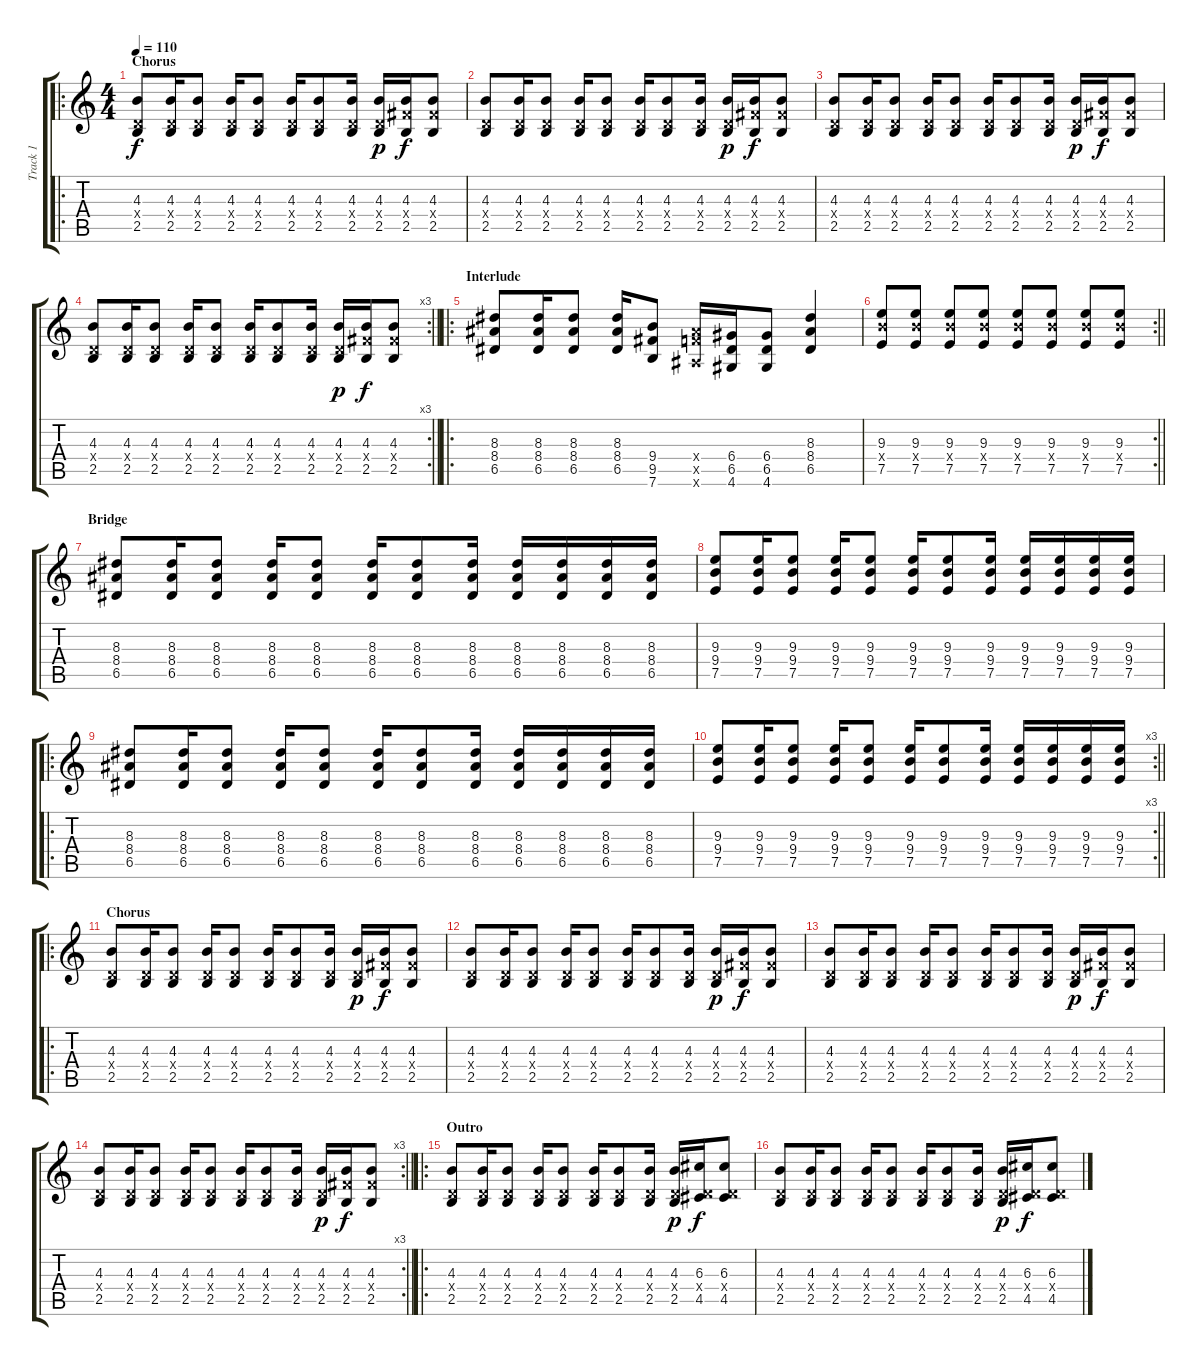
\track ("Track 1" "Track 1") {instrument distortionguitar}
\staff {score tabs}
\tuning (E4 B3 G3 D3 A2 E2) {hide}
\ro
\ts (4 4)
\section ("" "Chorus")
\tempo 110
\clef g2
\ks c
(4.3 0.4{x} 2.5).8{dy f instrument distortionguitar} (4.3 0.4{x} 2.5).16 (4.3 0.4{x} 2.5).8 (4.3 0.4{x} 2.5).16 (4.3 0.4{x} 2.5).8 (4.3 0.4{x} 2.5).16 (4.3 0.4{x} 2.5).8 (4.3 0.4{x} 2.5).16 (4.3 0.4{x} 2.5).16{dy p} (4.3 4.4{x} 2.5).16{dy f} (4.3 4.4{x} 2.5).8 |
(4.3 0.4{x} 2.5).8{instrument distortionguitar} (4.3 0.4{x} 2.5).16 (4.3 0.4{x} 2.5).8 (4.3 0.4{x} 2.5).16 (4.3 0.4{x} 2.5).8 (4.3 0.4{x} 2.5).16 (4.3 0.4{x} 2.5).8 (4.3 0.4{x} 2.5).16 (4.3 0.4{x} 2.5).16{dy p} (4.3 4.4{x} 2.5).16{dy f} (4.3 4.4{x} 2.5).8 |
(4.3 0.4{x} 2.5).8{instrument distortionguitar} (4.3 0.4{x} 2.5).16 (4.3 0.4{x} 2.5).8 (4.3 0.4{x} 2.5).16 (4.3 0.4{x} 2.5).8 (4.3 0.4{x} 2.5).16 (4.3 0.4{x} 2.5).8 (4.3 0.4{x} 2.5).16 (4.3 0.4{x} 2.5).16{dy p} (4.3 4.4{x} 2.5).16{dy f} (4.3 4.4{x} 2.5).8 |
\rc 3
\barLineRight lightlight
(4.3 0.4{x} 2.5).8{instrument distortionguitar} (4.3 0.4{x} 2.5).16 (4.3 0.4{x} 2.5).8 (4.3 0.4{x} 2.5).16 (4.3 0.4{x} 2.5).8 (4.3 0.4{x} 2.5).16 (4.3 0.4{x} 2.5).8 (4.3 0.4{x} 2.5).16 (4.3 0.4{x} 2.5).16{dy p} (4.3 4.4{x} 2.5).16{dy f} (4.3 4.4{x} 2.5).8 |
\ro
\section ("" "Interlude")
(8.3 8.4 6.5).8{instrument distortionguitar} (8.3 8.4 6.5).16 (8.3 8.4 6.5).8 (8.3 8.4 6.5).16 (9.4 9.5 7.6).8 (8.4{x} 8.5{x} 6.6{x}).16 (6.4 6.5 4.6).16 (6.4 6.5 4.6).8 (8.3 8.4 6.5).4 |
\rc 2
\barLineRight lightlight
(9.3 9.4{x} 7.5).8{instrument electricguitarclean} (9.3 9.4{x} 7.5).8 (9.3 9.4{x} 7.5).8 (9.3 9.4{x} 7.5).8 (9.3 9.4{x} 7.5).8 (9.3 9.4{x} 7.5).8 (9.3 9.4{x} 7.5).8 (9.3 9.4{x} 7.5).8 |
\section ("" "Bridge")
(8.3 8.4 6.5).8{volume 10} (8.3 8.4 6.5).16 (8.3 8.4 6.5).8 (8.3 8.4 6.5).16 (8.3 8.4 6.5).8 (8.3 8.4 6.5).16 (8.3 8.4 6.5).8 (8.3 8.4 6.5).16 (8.3 8.4 6.5).16 (8.3 8.4 6.5).16 (8.3 8.4 6.5).16 (8.3 8.4 6.5).16 |
(9.3 9.4 7.5).8 (9.3 9.4 7.5).16 (9.3 9.4 7.5).8 (9.3 9.4 7.5).16 (9.3 9.4 7.5).8 (9.3 9.4 7.5).16 (9.3 9.4 7.5).8 (9.3 9.4 7.5).16 (9.3 9.4 7.5).16 (9.3 9.4 7.5).16 (9.3 9.4 7.5).16 (9.3 9.4 7.5).16 |
\ro
(8.3 8.4 6.5).8 (8.3 8.4 6.5).16 (8.3 8.4 6.5).8 (8.3 8.4 6.5).16 (8.3 8.4 6.5).8 (8.3 8.4 6.5).16 (8.3 8.4 6.5).8 (8.3 8.4 6.5).16 (8.3 8.4 6.5).16 (8.3 8.4 6.5).16 (8.3 8.4 6.5).16 (8.3 8.4 6.5).16 |
\rc 3
\barLineRight lightlight
(9.3 9.4 7.5).8 (9.3 9.4 7.5).16 (9.3 9.4 7.5).8 (9.3 9.4 7.5).16 (9.3 9.4 7.5).8 (9.3 9.4 7.5).16 (9.3 9.4 7.5).8 (9.3 9.4 7.5).16 (9.3 9.4 7.5).16 (9.3 9.4 7.5).16 (9.3 9.4 7.5).16 (9.3 9.4 7.5).16 |
\ro
\section ("" "Chorus")
(4.3 0.4{x} 2.5).8{volume 15 instrument distortionguitar} (4.3 0.4{x} 2.5).16 (4.3 0.4{x} 2.5).8 (4.3 0.4{x} 2.5).16 (4.3 0.4{x} 2.5).8 (4.3 0.4{x} 2.5).16 (4.3 0.4{x} 2.5).8 (4.3 0.4{x} 2.5).16 (4.3 0.4{x} 2.5).16{dy p} (4.3 4.4{x} 2.5).16{dy f} (4.3 4.4{x} 2.5).8 |
(4.3 0.4{x} 2.5).8{instrument distortionguitar} (4.3 0.4{x} 2.5).16 (4.3 0.4{x} 2.5).8 (4.3 0.4{x} 2.5).16 (4.3 0.4{x} 2.5).8 (4.3 0.4{x} 2.5).16 (4.3 0.4{x} 2.5).8 (4.3 0.4{x} 2.5).16 (4.3 0.4{x} 2.5).16{dy p} (4.3 4.4{x} 2.5).16{dy f} (4.3 4.4{x} 2.5).8 |
(4.3 0.4{x} 2.5).8{instrument distortionguitar} (4.3 0.4{x} 2.5).16 (4.3 0.4{x} 2.5).8 (4.3 0.4{x} 2.5).16 (4.3 0.4{x} 2.5).8 (4.3 0.4{x} 2.5).16 (4.3 0.4{x} 2.5).8 (4.3 0.4{x} 2.5).16 (4.3 0.4{x} 2.5).16{dy p} (4.3 4.4{x} 2.5).16{dy f} (4.3 4.4{x} 2.5).8 |
\rc 3
\barLineRight lightlight
(4.3 0.4{x} 2.5).8{instrument distortionguitar} (4.3 0.4{x} 2.5).16 (4.3 0.4{x} 2.5).8 (4.3 0.4{x} 2.5).16 (4.3 0.4{x} 2.5).8 (4.3 0.4{x} 2.5).16 (4.3 0.4{x} 2.5).8 (4.3 0.4{x} 2.5).16 (4.3 0.4{x} 2.5).16{dy p} (4.3 4.4{x} 2.5).16{dy f} (4.3 4.4{x} 2.5).8 |
\ro
\section ("" "Outro")
(4.3 0.4{x} 2.5).8 (4.3 0.4{x} 2.5).16 (4.3 0.4{x} 2.5).8 (4.3 0.4{x} 2.5).16 (4.3 0.4{x} 2.5).8 (4.3 0.4{x} 2.5).16 (4.3 0.4{x} 2.5).8 (4.3 0.4{x} 2.5).16 (4.3 0.4{x} 2.5).16{dy p} (6.3 0.4{x} 4.5).16{dy f} (6.3 0.4{x} 4.5).8 |
(4.3 0.4{x} 2.5).8 (4.3 0.4{x} 2.5).16 (4.3 0.4{x} 2.5).8 (4.3 0.4{x} 2.5).16 (4.3 0.4{x} 2.5).8 (4.3 0.4{x} 2.5).16 (4.3 0.4{x} 2.5).8 (4.3 0.4{x} 2.5).16 (4.3 0.4{x} 2.5).16{dy p} (6.3 0.4{x} 4.5).16{dy f} (6.3 0.4{x} 4.5).8
